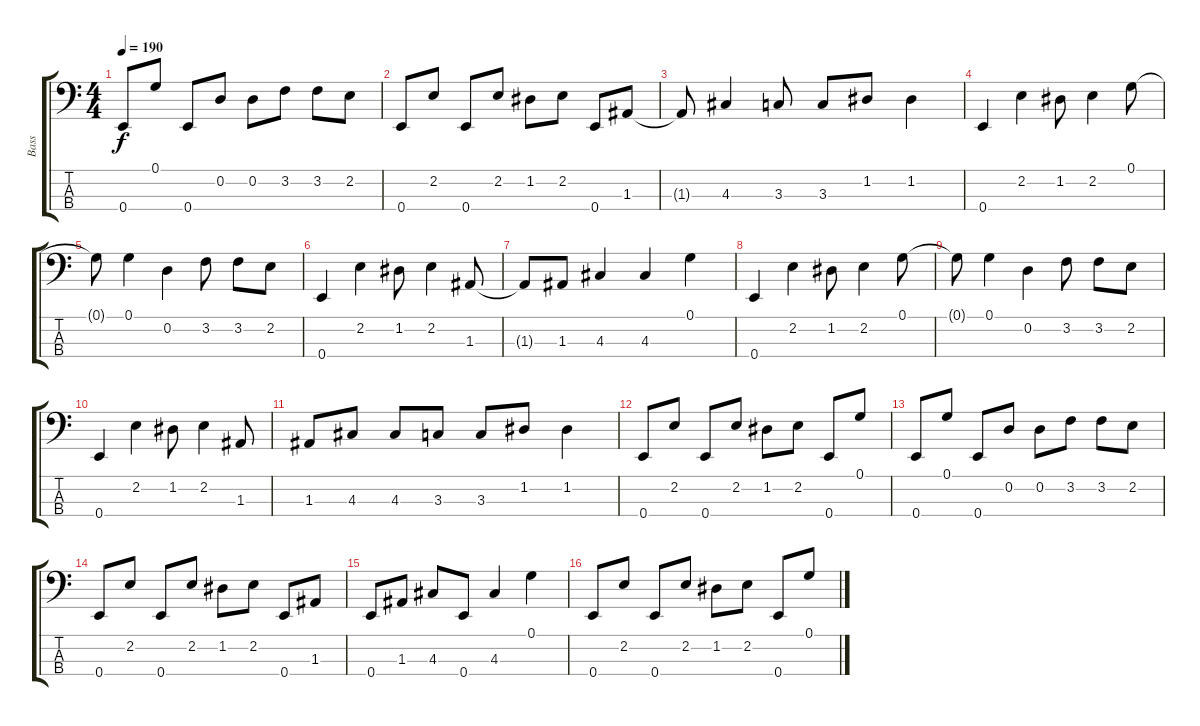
\track ("Bass" "Bass") {instrument electricbassfinger}
\staff {score tabs}
\tuning (G2 D2 A1 E1) {hide}
\ts (4 4)
\tempo 190
\clef f4
\ks c
0.4.8{dy f} 0.1.8 0.4.8 0.2.8 0.2.8 3.2.8 3.2.8 2.2.8 |
0.4.8 2.2.8 0.4.8 2.2.8 1.2.8 2.2.8 0.4.8 1.3.8 |
1.3{t}.8 4.3.4 3.3.8 3.3.8 1.2.8 1.2.4 |
0.4.4 2.2.4 1.2.8 2.2.4 0.1.8 |
0.1{t}.8 0.1.4 0.2.4 3.2.8 3.2.8 2.2.8 |
0.4.4 2.2.4 1.2.8 2.2.4 1.3.8 |
1.3{t}.8 1.3.8 4.3.4 4.3.4 0.1.4 |
0.4.4 2.2.4 1.2.8 2.2.4 0.1.8 |
0.1{t}.8 0.1.4 0.2.4 3.2.8 3.2.8 2.2.8 |
0.4.4 2.2.4 1.2.8 2.2.4 1.3.8 |
1.3.8 4.3.8 4.3.8 3.3.8 3.3.8 1.2.8 1.2.4 |
0.4.8 2.2.8 0.4.8 2.2.8 1.2.8 2.2.8 0.4.8 0.1.8 |
0.4.8 0.1.8 0.4.8 0.2.8 0.2.8 3.2.8 3.2.8 2.2.8 |
0.4.8 2.2.8 0.4.8 2.2.8 1.2.8 2.2.8 0.4.8 1.3.8 |
0.4.8 1.3.8 4.3.8 0.4.8 4.3.4 0.1.4 |
0.4.8 2.2.8 0.4.8 2.2.8 1.2.8 2.2.8 0.4.8 0.1.8
